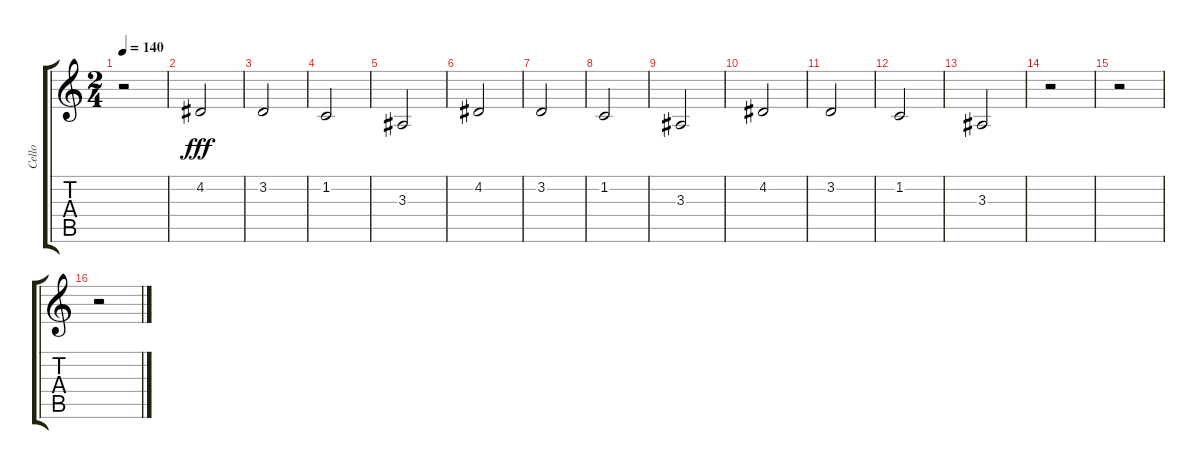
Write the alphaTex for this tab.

\track ("Cello" "Cello") {instrument stringensemble1}
\staff {score tabs}
\tuning (E4 B3 G3 D3 A2 E2) {hide}
\ts (2 4)
\tempo 140
\clef g2
\ks c
r.2{dy fff} |
4.2.2 |
3.2.2 |
1.2.2 |
3.3.2 |
4.2.2 |
3.2.2 |
1.2.2 |
3.3.2 |
4.2.2 |
3.2.2 |
1.2.2 |
3.3.2 |
r.2 |
r.2 |
r.2
